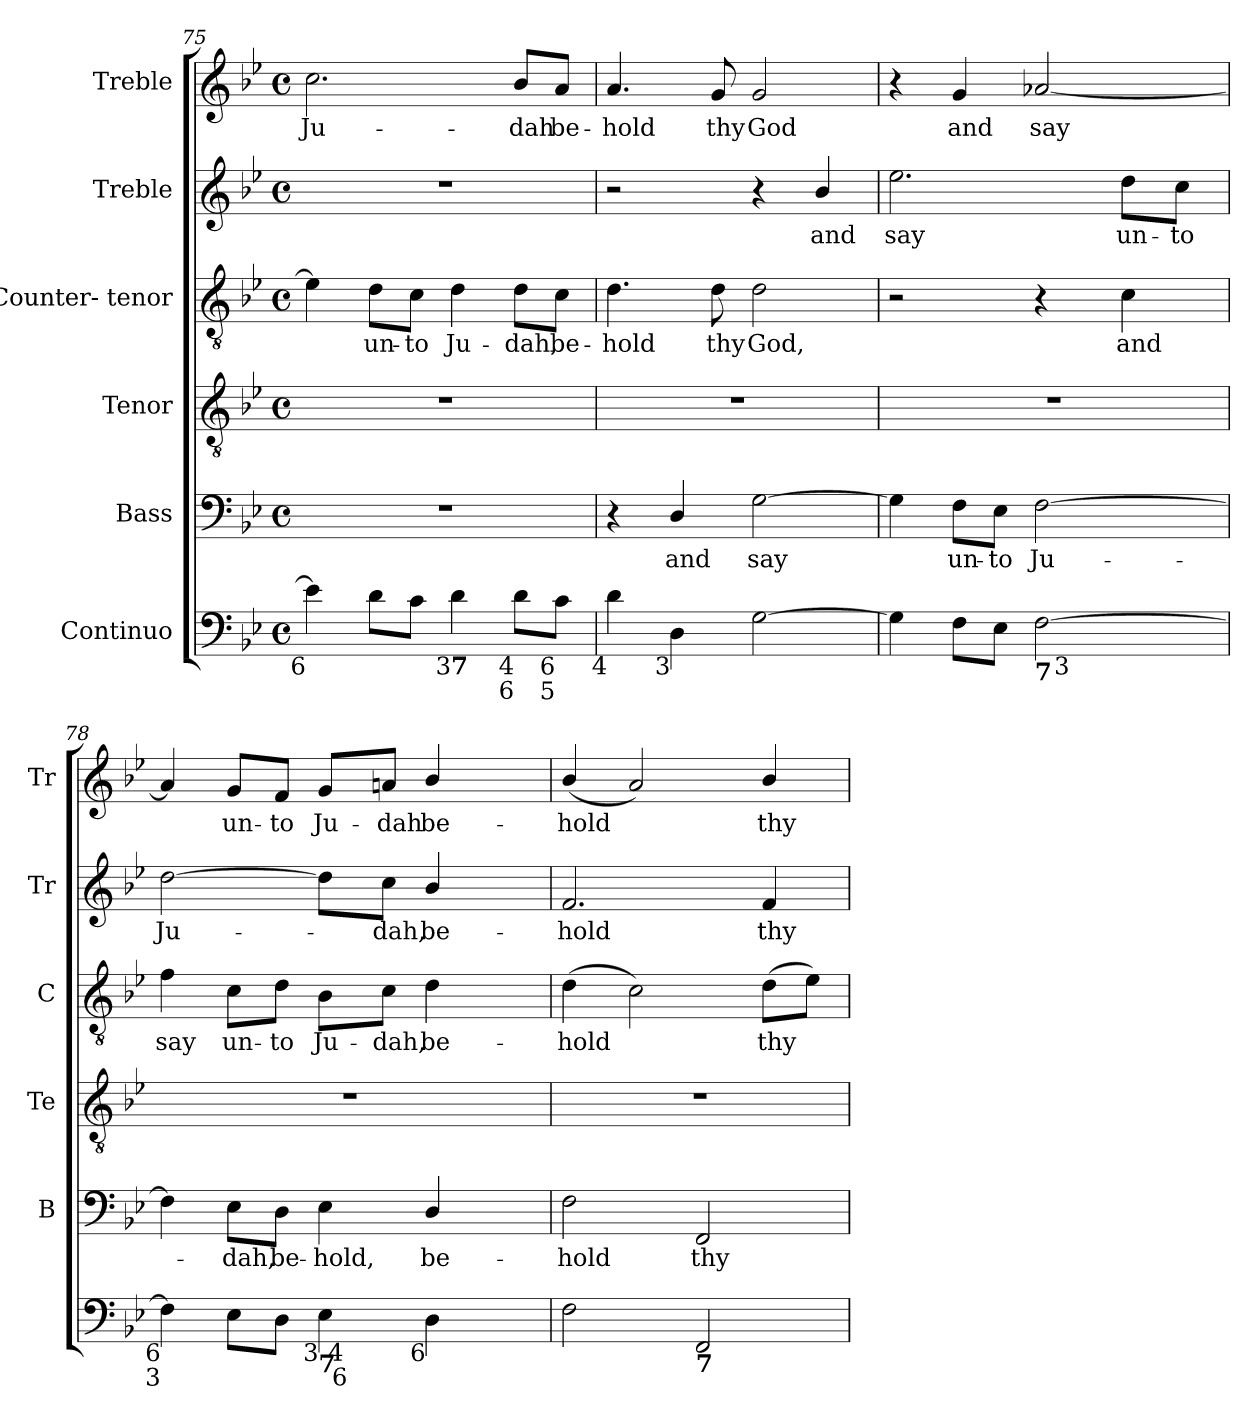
**kern	**kern	**text	**kern	**kern	**text	**kern	**text	**kern	**text
*part6	*part5	*part5	*part4	*part3	*part3	*part2	*part2	*part1	*part1
*staff6	*staff5	*staff5	*staff4	*staff3	*staff3	*staff2	*staff2	*staff1	*staff1
*I"Continuo	*I"Bass	*	*I"Tenor	*I"Counter- tenor	*	*I"Treble	*	*I"Treble	*
*	*I'B	*	*I'Te	*I'C	*	*I'Tr	*	*I'Tr	*
*clefF4	*clefF4	*	*clefGv2	*clefGv2	*	*clefG2	*	*clefG2	*
*	*	*	*ITrd7c12	*ITrd7c12	*	*	*	*	*
*k[b-e-]	*k[b-e-]	*	*k[b-e-]	*k[b-e-]	*	*k[b-e-]	*	*k[b-e-]	*
*B-:	*B-:	*	*B-:	*B-:	*	*B-:	*	*B-:	*
*M4/4	*M4/4	*	*M4/4	*M4/4	*	*M4/4	*	*M4/4	*
*met(c)	*met(c)	*	*met(c)	*met(c)	*	*met(c)	*	*met(c)	*
=75	=75	=75	=75	=75	=75	=75	=75	=75	=75
!LO:TX:b:rj:t=6	!	!	!	!	!	!	!	!	!
!	!	!	!	!	!	!	!	!	!LO:LY:b:color=#000000
4e-i\]	1r	.	1r	4E-i\]	.	1r	.	2.cci\	Ju-
!	!	!	!	!	!LO:LY:b:color=#000000	!	!	!	!
8di\L	.	.	.	8Di\L	un-	.	.	.	.
!	!	!	!	!	!LO:LY:b:color=#000000	!	!	!	!
8ci\J	.	.	.	8Ci\J	-to	.	.	.	.
!LO:TX:b:B:t=7	!	!	!	!	!	!	!	!	!
!LO:TX:b:rj:t=3	!	!	!	!	!	!	!	!	!
!	!	!	!	!	!LO:LY:b:color=#000000	!	!	!	!
4di\	.	.	.	4Di\	Ju-	.	.	.	.
!	!	!	!	!	!LO:LY:b:color=#000000	!	!	!	!
!LO:TX:b:rj:t=4	!	!	!	!	!	!	!	!	!
!LO:TX:b:rj:t=6	!	!	!	!	!	!	!	!	!
!	!	!	!	!	!	!	!	!	!LO:LY:b:color=#000000
8di\L	.	.	.	8Di\L	-dah,	.	.	8b-i/L	-dah
!	!	!	!	!	!LO:LY:b:color=#000000	!	!	!	!
!LO:TX:b:rj:t=6	!	!	!	!	!	!	!	!	!
!LO:TX:b:rj:t=5	!	!	!	!	!	!	!	!	!
!	!	!	!	!	!	!	!	!	!LO:LY:b:color=#000000
8ci\J	.	.	.	8Ci\J	be-	.	.	8ai/J	be-
=76	=76	=76	=76	=76	=76	=76	=76	=76	=76
!	!	!	!	!	!LO:LY:b:color=#000000	!	!	!	!
!LO:TX:b:rj:t=4	!	!	!	!	!	!	!	!	!
!	!	!	!	!	!	!	!	!	!LO:LY:b:color=#000000
4di\	4r	.	1r	4.Di\	-hold	2r	.	4.ai/	-hold
!LO:TX:b:rj:t=3	!	!	!	!	!	!	!	!	!
!	!	!LO:LY:b:color=#000000	!	!	!	!	!	!	!
4Di\	4Di/	and	.	.	.	.	.	.	.
!	!	!	!	!	!LO:LY:b:color=#000000	!	!	!	!
!	!	!	!	!	!	!	!	!	!LO:LY:b:color=#000000
.	.	.	.	8Di\	thy	.	.	8gi/	thy
!	!	!LO:LY:b:color=#000000	!	!	!	!	!	!	!
!	!	!	!	!	!LO:LY:b:color=#000000	!	!	!	!
!	!	!	!	!	!	!	!	!	!LO:LY:b:color=#000000
[2Gi\	[2Gi\	say	.	2Di\	God,	4r	.	2gi/	God
!	!	!	!	!	!	!	!LO:LY:b:color=#000000	!	!
.	.	.	.	.	.	4b-i/	and	.	.
!!LO:PB:g=z
=77	=77	=77	=77	=77	=77	=77	=77	=77	=77
!LO:TX:b:rj:t=6	!	!	!	!	!	!	!	!	!
!	!	!	!	!	!	!	!LO:LY:b:color=#000000	!	!
*^	*	*	*	*	*	*	*	*	*
4Gi\]	2ryy	4Gi\]	.	1r	2r	.	2.ee-i\	say	4r	.
!	!	!	!LO:LY:b:color=#000000	!	!	!	!	!	!	!
!	!	!	!	!	!	!	!	!	!	!LO:LY:b:color=#000000
8Fi\L	.	8Fi\L	un-	.	.	.	.	.	4gi/	and
!	!	!	!LO:LY:b:color=#000000	!	!	!	!	!	!	!
8E-i\J	.	8E-i\J	-to	.	.	.	.	.	.	.
!	!	!	!LO:LY:b:color=#000000	!	!	!	!	!	!	!
!LO:TX:b:B:t=7	!	!	!	!	!	!	!	!	!	!
!	!	!	!	!	!	!	!	!	!	!LO:LY:b:color=#000000
[2Fi\	16ryy	[2Fi\	Ju-	.	4r	.	.	.	[2a-Xi/	say
.	128ryy	.	.	.	.	.	.	.	.	.
!	!LO:TX:b:rj:t=3	!	!	!	!	!	!	!	!	!
.	4ryy	.	.	.	.	.	.	.	.	.
!	!	!	!	!	!	!LO:LY:b:color=#000000	!	!	!	!
!	!	!	!	!	!	!	!	!LO:LY:b:color=#000000	!	!
.	.	.	.	.	4Ci\	and	8ddi\L	un-	.	.
.	8ryy	.	.	.	.	.	.	.	.	.
!	!	!	!	!	!	!	!	!LO:LY:b:color=#000000	!	!
.	.	.	.	.	.	.	8cci\J	-to	.	.
.	32..ryy	.	.	.	.	.	.	.	.	.
*v	*v	*	*	*	*	*	*	*	*	*
=78	=78	=78	=78	=78	=78	=78	=78	=78	=78
*^	*	*	*	*	*	*	*	*	*
!	!	!	!	!	!	!LO:LY:b:color=#000000	!	!	!	!
*v	*v	*	*	*	*	*	*	*	*	*
*^	*	*	*	*	*	*	*	*	*
!LO:TX:b:rj:t=6	!	!	!	!	!	!	!	!	!	!
!LO:TX:b:rj:t=3	!	!	!	!	!	!	!	!	!	!
!	!	!	!	!	!	!	!	!LO:LY:b:color=#000000	!	!
*	*^	*	*	*	*	*	*	*	*	*
4Fi\]	2ryy	2ryy	4Fi\]	.	1r	4Fi\	say	[2ddi\	Ju-	4a-i/]	.
!	!	!	!	!LO:LY:b:color=#000000	!	!	!	!	!	!	!
!	!	!	!	!	!	!	!LO:LY:b:color=#000000	!	!	!	!
!	!	!	!	!	!	!	!	!	!	!	!LO:LY:b:color=#000000
8E-i\L	.	.	8E-i\L	-dah,	.	8Ci\L	un-	.	.	8gi/L	un-
!	!	!	!	!LO:LY:b:color=#000000	!	!	!	!	!	!	!
!	!	!	!	!	!	!	!LO:LY:b:color=#000000	!	!	!	!
!	!	!	!	!	!	!	!	!	!	!	!LO:LY:b:color=#000000
8Di\J	.	.	8Di\J	be-	.	8Di\J	-to	.	.	8fi/J	-to
!	!	!	!	!LO:LY:b:color=#000000	!	!	!	!	!	!	!
!	!	!	!	!	!	!	!LO:LY:b:color=#000000	!	!	!	!
!LO:TX:b:B:t=7	!	!	!	!	!	!	!	!	!	!	!
!LO:TX:b:rj:t=3	!	!	!	!	!	!	!	!	!	!	!
!	!	!	!	!	!	!	!	!	!	!	!LO:LY:b:color=#000000
4E-i\	32ryy	32ryy	4E-i\	-hold,	.	8BB-i\L	Ju-	8ddi\L]	.	8gi/L	Ju-
.	256ryy	128ryy	.	.	.	.	.	.	.	.	.
.	1024ryy	.	.	.	.	.	.	.	.	.	.
!	!LO:TX:b:rj:t=4	!	!	!	!	!	!	!	!	!	!
.	4ryy	.	.	.	.	.	.	.	.	.	.
!	!	!LO:TX:b:rj:t=6	!	!	!	!	!	!	!	!	!
.	.	4ryy	.	.	.	.	.	.	.	.	.
!	!	!	!	!	!	!	!LO:LY:b:color=#000000	!	!	!	!
!	!	!	!	!	!	!	!	!	!LO:LY:b:color=#000000	!	!
!	!	!	!	!	!	!	!	!	!	!	!LO:LY:b:color=#000000
.	.	.	.	.	.	8Ci\J	-dah,	8cci\J	-dah,	8ai/J	-dah
!	!	!	!	!LO:LY:b:color=#000000	!	!	!	!	!	!	!
!	!	!	!	!	!	!	!LO:LY:b:color=#000000	!	!	!	!
!	!	!	!	!	!	!	!	!	!LO:LY:b:color=#000000	!	!
!LO:TX:b:rj:t=6	!	!	!	!	!	!	!	!	!	!	!
!	!	!	!	!	!	!	!	!	!	!	!LO:LY:b:color=#000000
4Di\	.	.	4Di/	be-	.	4Di\	be-	4b-i/	be-	4b-i/	be-
.	8ryy	.	.	.	.	.	.	.	.	.	.
.	.	8ryy	.	.	.	.	.	.	.	.	.
.	16ryy	.	.	.	.	.	.	.	.	.	.
.	.	16ryy	.	.	.	.	.	.	.	.	.
.	64ryy	.	.	.	.	.	.	.	.	.	.
.	.	64.ryy	.	.	.	.	.	.	.	.	.
.	128ryy	.	.	.	.	.	.	.	.	.	.
.	512.ryy	.	.	.	.	.	.	.	.	.	.
*v	*v	*v	*	*	*	*	*	*	*	*	*
=79	=79	=79	=79	=79	=79	=79	=79	=79	=79
*^	*	*	*	*	*	*	*	*	*
*	*^	*	*	*	*	*	*	*	*	*
!	!	!	!	!LO:LY:b:color=#000000	!	!	!	!	!	!	!
*v	*v	*v	*	*	*	*	*	*	*	*	*
*^	*	*	*	*	*	*	*	*	*
*	*^	*	*	*	*	*	*	*	*	*
!	!	!	!	!	!	!	!LO:LY:b:color=#000000	!	!	!	!
*v	*v	*v	*	*	*	*	*	*	*	*	*
*^	*	*	*	*	*	*	*	*	*
*	*^	*	*	*	*	*	*	*	*	*
!	!	!	!	!	!	!	!	!	!LO:LY:b:color=#000000	!	!
*v	*v	*v	*	*	*	*	*	*	*	*	*
*^	*	*	*	*	*	*	*	*	*
*	*^	*	*	*	*	*	*	*	*	*
!LO:TX:b:rj:t=6	!	!	!	!	!	!	!	!	!	!	!
!LO:TX:b:rj:t=4	!	!	!	!	!	!	!	!	!	!	!
!LO:TX:b:rj:t=5	!	!	!	!	!	!	!	!	!	!	!
!LO:TX:b:rj:t=3	!	!	!	!	!	!	!	!	!	!	!
!	!	!	!	!	!	!	!	!	!	!	!LO:LY:b:color=#000000
*v	*v	*v	*	*	*	*	*	*	*	*	*
2Fi\	2Fi\	-hold	1r	(4Di\	-hold	2.fi/	-hold	(4b-i/	-hold
.	.	.	.	2Ci\)	.	.	.	2ai/)	.
!LO:TX:b:B:t=7	!	!	!	!	!	!	!	!	!
!	!	!LO:LY:b:color=#000000	!	!	!	!	!	!	!
2FFi/	2FFi/	thy	.	.	.	.	.	.	.
!	!	!	!	!	!LO:LY:b:color=#000000	!	!	!	!
!	!	!	!	!	!	!	!LO:LY:b:color=#000000	!	!
!	!	!	!	!	!	!	!	!	!LO:LY:b:color=#000000
.	.	.	.	(8Di\L	thy	4fi/	thy	4b-i/	thy
.	.	.	.	8E-i\J)	.	.	.	.	.
=	=	=	=	=	=	=	=	=	=
*-	*-	*-	*-	*-	*-	*-	*-	*-	*-
